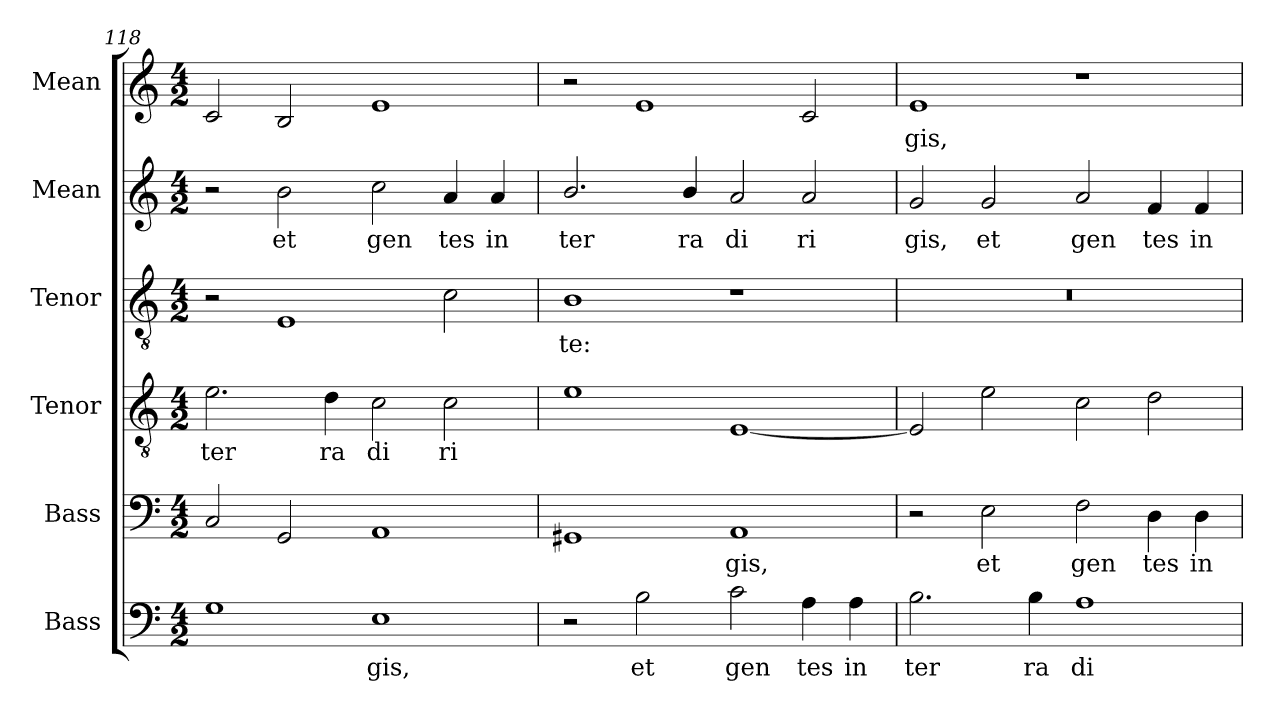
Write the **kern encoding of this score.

**kern	**text	**kern	**text	**kern	**text	**kern	**text	**kern	**text	**kern	**text
*part6	*part6	*part5	*part5	*part4	*part4	*part3	*part3	*part2	*part2	*part1	*part1
*staff6	*staff6	*staff5	*staff5	*staff4	*staff4	*staff3	*staff3	*staff2	*staff2	*staff1	*staff1
*I"Bass	*	*I"Bass	*	*I"Tenor	*	*I"Tenor	*	*I"Mean	*	*I"Mean	*
*I'B.	*	*I'B.	*	*I'T.	*	*I'T.	*	*I'M.	*	*I'M.	*
*clefF4	*	*clefF4	*	*clefGv2	*	*clefGv2	*	*clefG2	*	*clefG2	*
*	*	*	*	*ITrd7c12	*	*ITrd7c12	*	*	*	*	*
*k[]	*	*k[]	*	*k[]	*	*k[]	*	*k[]	*	*k[]	*
*a:	*	*a:	*	*a:	*	*a:	*	*a:	*	*a:	*
*M4/2	*	*M4/2	*	*M4/2	*	*M4/2	*	*M4/2	*	*M4/2	*
=118	=118	=118	=118	=118	=118	=118	=118	=118	=118	=118	=118
!	!	!	!	!	!LO:LY:b:color=#000000	!	!	!	!	!	!
1Gi	.	2Ci/	.	2.Ei\	ter	2r	.	2r	.	2ci/	.
!	!	!	!	!	!	!	!	!	!LO:LY:b:color=#000000	!	!
.	.	2GGi/	.	.	.	1EEi	.	2bi\	et	2Bi/	.
!	!	!	!	!	!LO:LY:b:color=#000000	!	!	!	!	!	!
.	.	.	.	4Di\	ra	.	.	.	.	.	.
!	!LO:LY:b:color=#000000	!	!	!	!	!	!	!	!	!	!
!	!	!	!	!	!LO:LY:b:color=#000000	!	!	!	!	!	!
!	!	!	!	!	!	!	!	!	!LO:LY:b:color=#000000	!	!
1Ei	gis,	1AAi	.	2Ci\	di	.	.	2cci\	gen	1ei	.
!	!	!	!	!	!LO:LY:b:color=#000000	!	!	!	!	!	!
!	!	!	!	!	!	!	!	!	!LO:LY:b:color=#000000	!	!
.	.	.	.	2Ci\	ri	2Ci\	.	4ai/	tes	.	.
!	!	!	!	!	!	!	!	!	!LO:LY:b:color=#000000	!	!
.	.	.	.	.	.	.	.	4ai/	in	.	.
=119	=119	=119	=119	=119	=119	=119	=119	=119	=119	=119	=119
!	!	!	!	!	!	!	!LO:LY:b:color=#000000	!	!	!	!
!	!	!	!	!	!	!	!	!	!LO:LY:b:color=#000000	!	!
2r	.	1GG#Xi	.	1Ei	.	1BBi	te:	2.bi/	ter	2r	.
!	!LO:LY:b:color=#000000	!	!	!	!	!	!	!	!	!	!
2Bi\	et	.	.	.	.	.	.	.	.	1ei	.
!	!	!	!	!	!	!	!	!	!LO:LY:b:color=#000000	!	!
.	.	.	.	.	.	.	.	4bi/	ra	.	.
!	!LO:LY:b:color=#000000	!	!	!	!	!	!	!	!	!	!
!	!	!	!LO:LY:b:color=#000000	!	!	!	!	!	!	!	!
!	!	!	!	!	!	!	!	!	!LO:LY:b:color=#000000	!	!
2ci\	gen	1AAi	gis,	[<1EEi	.	1r	.	2ai/	di	.	.
!	!LO:LY:b:color=#000000	!	!	!	!	!	!	!	!	!	!
!	!	!	!	!	!	!	!	!	!LO:LY:b:color=#000000	!	!
4Ai\	tes	.	.	.	.	.	.	2ai/	ri	2ci/	.
!	!LO:LY:b:color=#000000	!	!	!	!	!	!	!	!	!	!
4Ai\	in	.	.	.	.	.	.	.	.	.	.
=120	=120	=120	=120	=120	=120	=120	=120	=120	=120	=120	=120
!	!LO:LY:b:color=#000000	!	!	!	!	!LO:N:vis=1	!	!	!	!	!
!	!	!	!	!	!	!	!	!	!LO:LY:b:color=#000000	!	!
!	!	!	!	!	!	!	!	!	!	!	!LO:LY:b:color=#000000
2.Bi\	ter	2r	.	2EEi/]	.	0r	.	2gi/	gis,	1ei	gis,
!	!	!	!LO:LY:b:color=#000000	!	!	!	!	!	!	!	!
!	!	!	!	!	!	!	!	!	!LO:LY:b:color=#000000	!	!
.	.	2Ei\	et	2Ei\	.	.	.	2gi/	et	.	.
!	!LO:LY:b:color=#000000	!	!	!	!	!	!	!	!	!	!
4Bi\	ra	.	.	.	.	.	.	.	.	.	.
!	!LO:LY:b:color=#000000	!	!	!	!	!	!	!	!	!	!
!	!	!	!LO:LY:b:color=#000000	!	!	!	!	!	!	!	!
!	!	!	!	!	!	!	!	!	!LO:LY:b:color=#000000	!	!
1Ai	di	2Fi\	gen	2Ci\	.	.	.	2ai/	gen	1r	.
!	!	!	!LO:LY:b:color=#000000	!	!	!	!	!	!	!	!
!	!	!	!	!	!	!	!	!	!LO:LY:b:color=#000000	!	!
.	.	4Di\	tes	2Di\	.	.	.	4fi/	tes	.	.
!	!	!	!LO:LY:b:color=#000000	!	!	!	!	!	!	!	!
!	!	!	!	!	!	!	!	!	!LO:LY:b:color=#000000	!	!
.	.	4Di\	in	.	.	.	.	4fi/	in	.	.
=	=	=	=	=	=	=	=	=	=	=	=
*-	*-	*-	*-	*-	*-	*-	*-	*-	*-	*-	*-
